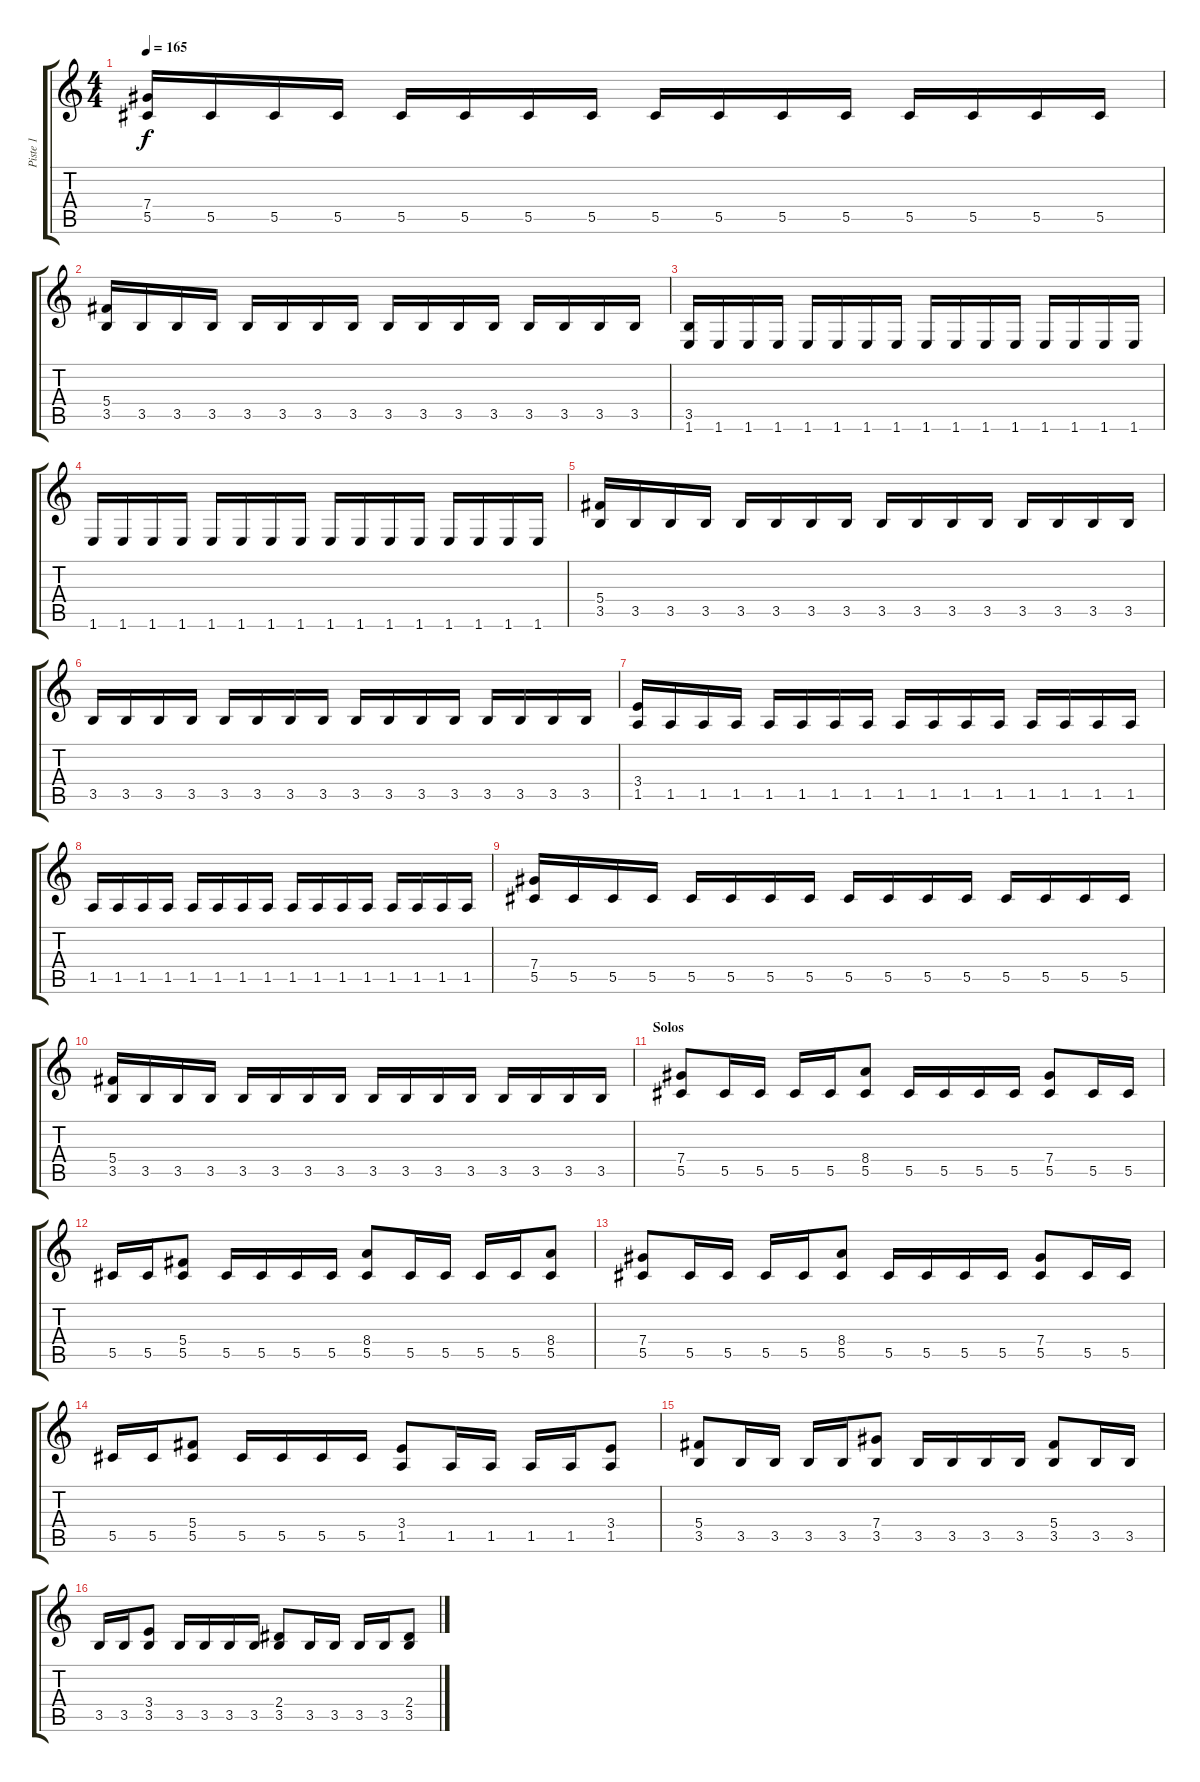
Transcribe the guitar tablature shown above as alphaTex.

\track ("Piste 1" "Piste 1") {instrument distortionguitar}
\staff {score tabs}
\tuning (Eb4 Bb3 Gb3 Db3 Ab2 Eb2) {hide}
\ts (4 4)
\tempo 165
\clef g2
\ks c
(7.4 5.5).16{dy f} 5.5.16 5.5.16 5.5.16 5.5.16 5.5.16 5.5.16 5.5.16 5.5.16 5.5.16 5.5.16 5.5.16 5.5.16 5.5.16 5.5.16 5.5.16 |
(5.4 3.5).16 3.5.16 3.5.16 3.5.16 3.5.16 3.5.16 3.5.16 3.5.16 3.5.16 3.5.16 3.5.16 3.5.16 3.5.16 3.5.16 3.5.16 3.5.16 |
(3.5 1.6).16 1.6.16 1.6.16 1.6.16 1.6.16 1.6.16 1.6.16 1.6.16 1.6.16 1.6.16 1.6.16 1.6.16 1.6.16 1.6.16 1.6.16 1.6.16 |
1.6.16 1.6.16 1.6.16 1.6.16 1.6.16 1.6.16 1.6.16 1.6.16 1.6.16 1.6.16 1.6.16 1.6.16 1.6.16 1.6.16 1.6.16 1.6.16 |
(5.4 3.5).16 3.5.16 3.5.16 3.5.16 3.5.16 3.5.16 3.5.16 3.5.16 3.5.16 3.5.16 3.5.16 3.5.16 3.5.16 3.5.16 3.5.16 3.5.16 |
3.5.16 3.5.16 3.5.16 3.5.16 3.5.16 3.5.16 3.5.16 3.5.16 3.5.16 3.5.16 3.5.16 3.5.16 3.5.16 3.5.16 3.5.16 3.5.16 |
(3.4 1.5).16 1.5.16 1.5.16 1.5.16 1.5.16 1.5.16 1.5.16 1.5.16 1.5.16 1.5.16 1.5.16 1.5.16 1.5.16 1.5.16 1.5.16 1.5.16 |
1.5.16 1.5.16 1.5.16 1.5.16 1.5.16 1.5.16 1.5.16 1.5.16 1.5.16 1.5.16 1.5.16 1.5.16 1.5.16 1.5.16 1.5.16 1.5.16 |
(7.4 5.5).16 5.5.16 5.5.16 5.5.16 5.5.16 5.5.16 5.5.16 5.5.16 5.5.16 5.5.16 5.5.16 5.5.16 5.5.16 5.5.16 5.5.16 5.5.16 |
(5.4 3.5).16 3.5.16 3.5.16 3.5.16 3.5.16 3.5.16 3.5.16 3.5.16 3.5.16 3.5.16 3.5.16 3.5.16 3.5.16 3.5.16 3.5.16 3.5.16 |
\section ("" "Solos")
(7.4 5.5).8 5.5.16 5.5.16 5.5.16 5.5.16 (8.4 5.5).8 5.5.16 5.5.16 5.5.16 5.5.16 (7.4 5.5).8 5.5.16 5.5.16 |
5.5.16 5.5.16 (5.4 5.5).8 5.5.16 5.5.16 5.5.16 5.5.16 (8.4 5.5).8 5.5.16 5.5.16 5.5.16 5.5.16 (8.4 5.5).8 |
(7.4 5.5).8 5.5.16 5.5.16 5.5.16 5.5.16 (8.4 5.5).8 5.5.16 5.5.16 5.5.16 5.5.16 (7.4 5.5).8 5.5.16 5.5.16 |
5.5.16 5.5.16 (5.4 5.5).8 5.5.16 5.5.16 5.5.16 5.5.16 (3.4 1.5).8 1.5.16 1.5.16 1.5.16 1.5.16 (3.4 1.5).8 |
(5.4 3.5).8 3.5.16 3.5.16 3.5.16 3.5.16 (7.4 3.5).8 3.5.16 3.5.16 3.5.16 3.5.16 (5.4 3.5).8 3.5.16 3.5.16 |
3.5.16 3.5.16 (3.4 3.5).8 3.5.16 3.5.16 3.5.16 3.5.16 (2.4 3.5).8 3.5.16 3.5.16 3.5.16 3.5.16 (2.4 3.5).8
